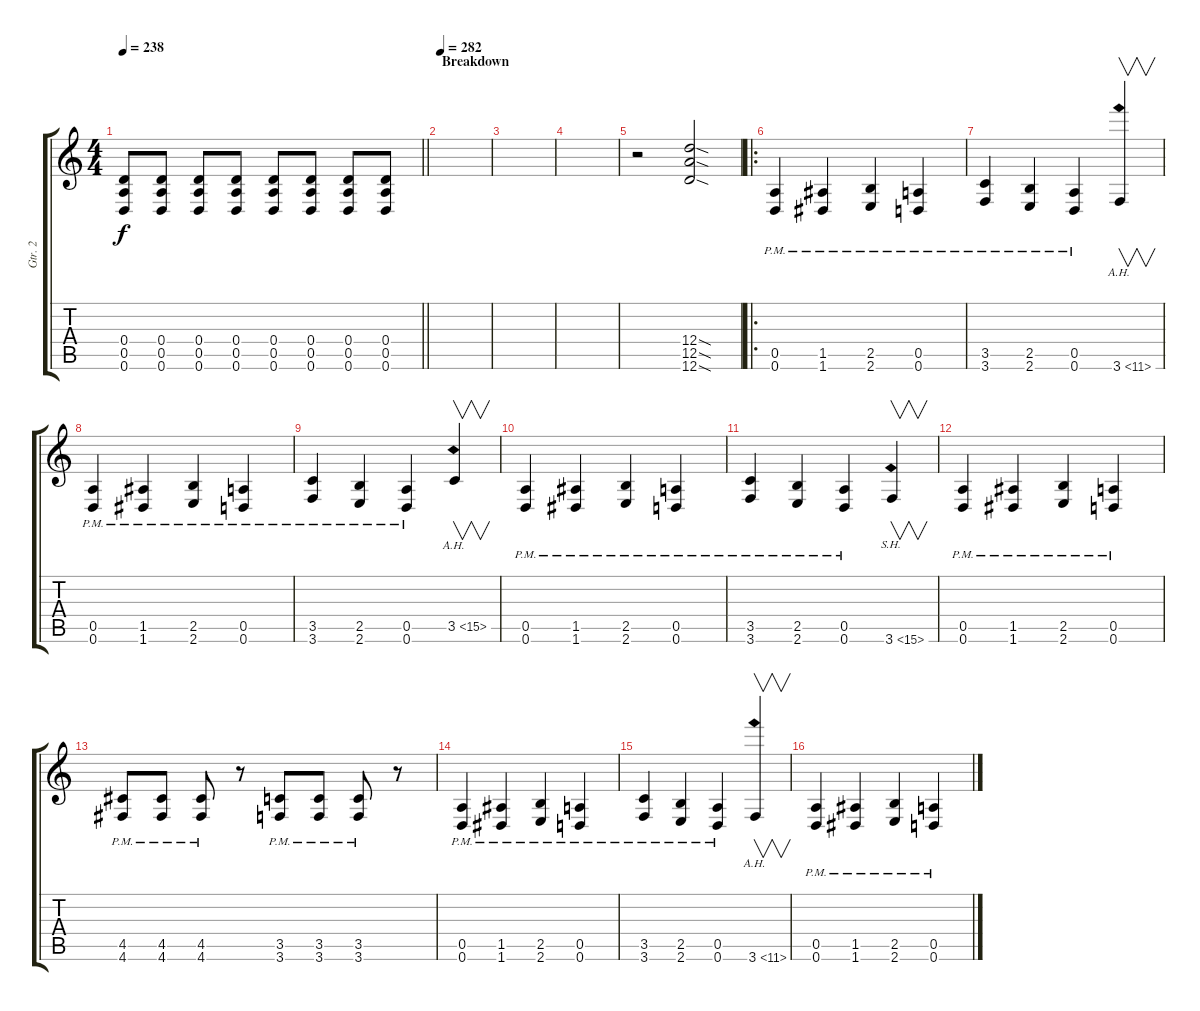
\track ("Gtr. 2" "Gtr. 2") {instrument distortionguitar}
\staff {score tabs}
\tuning (E4 B3 G3 D3 A2 D2) {hide}
\ts (4 4)
\tempo 238
\clef g2
\barLineRight lightlight
\ks c
(0.4 0.5 0.6).8{dy f} (0.4 0.5 0.6).8 (0.4 0.5 0.6).8 (0.4 0.5 0.6).8 (0.4 0.5 0.6).8 (0.4 0.5 0.6).8 (0.4 0.5 0.6).8 (0.4 0.5 0.6).8 |
\section ("" "Breakdown")
\tempo 282
|
|
|
r.2 (12.4{sod} 12.5{sod} 12.6{sod}).2 |
\ro
(0.5{pm} 0.6{pm}).4 (1.5{pm} 1.6{pm}).4 (2.5{pm} 2.6{pm}).4 (0.5{pm} 0.6{pm}).4 |
(3.5{pm} 3.6{pm}).4 (2.5{pm} 2.6{pm}).4 (0.5{pm} 0.6{pm}).4 3.6{ah 8}.4{v} |
(0.5{pm} 0.6{pm}).4 (1.5{pm} 1.6{pm}).4 (2.5{pm} 2.6{pm}).4 (0.5{pm} 0.6{pm}).4 |
(3.5{pm} 3.6{pm}).4 (2.5{pm} 2.6{pm}).4 (0.5{pm} 0.6{pm}).4 3.5{ah 12}.4{v} |
(0.5{pm} 0.6{pm}).4 (1.5{pm} 1.6{pm}).4 (2.5{pm} 2.6{pm}).4 (0.5{pm} 0.6{pm}).4 |
(3.5{pm} 3.6{pm}).4 (2.5{pm} 2.6{pm}).4 (0.5{pm} 0.6{pm}).4 3.6{sh 12}.4{v} |
(0.5{pm} 0.6{pm}).4 (1.5{pm} 1.6{pm}).4 (2.5{pm} 2.6{pm}).4 (0.5{pm} 0.6{pm}).4 |
(4.5{pm} 4.6{pm}).8 (4.5{pm} 4.6{pm}).8 (4.5{pm} 4.6{pm}).8 r.8 (3.5{pm} 3.6{pm}).8 (3.5{pm} 3.6{pm}).8 (3.5{pm} 3.6{pm}).8 r.8 |
(0.5{pm} 0.6{pm}).4 (1.5{pm} 1.6{pm}).4 (2.5{pm} 2.6{pm}).4 (0.5{pm} 0.6{pm}).4 |
(3.5{pm} 3.6{pm}).4 (2.5{pm} 2.6{pm}).4 (0.5{pm} 0.6{pm}).4 3.6{ah 8}.4{v} |
(0.5{pm} 0.6{pm}).4 (1.5{pm} 1.6{pm}).4 (2.5{pm} 2.6{pm}).4 (0.5{pm} 0.6{pm}).4
